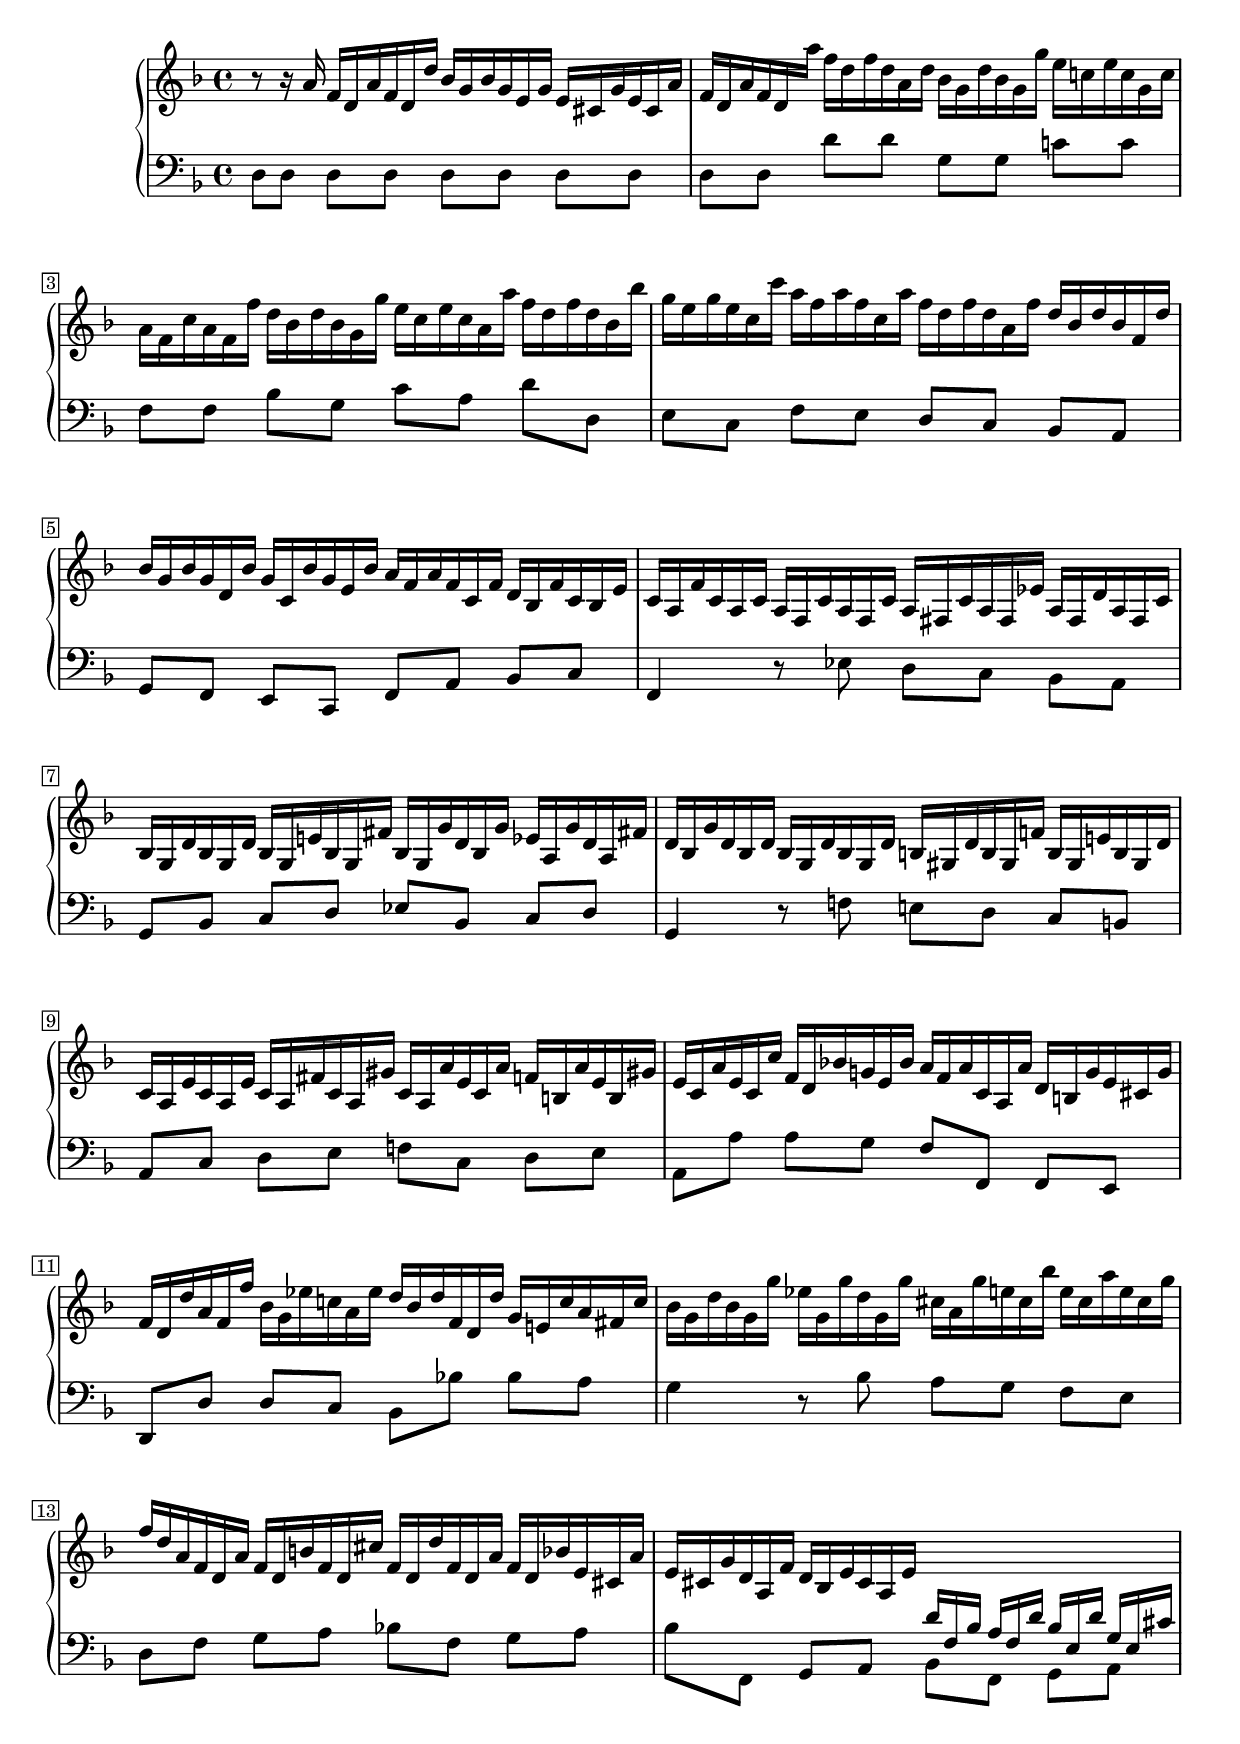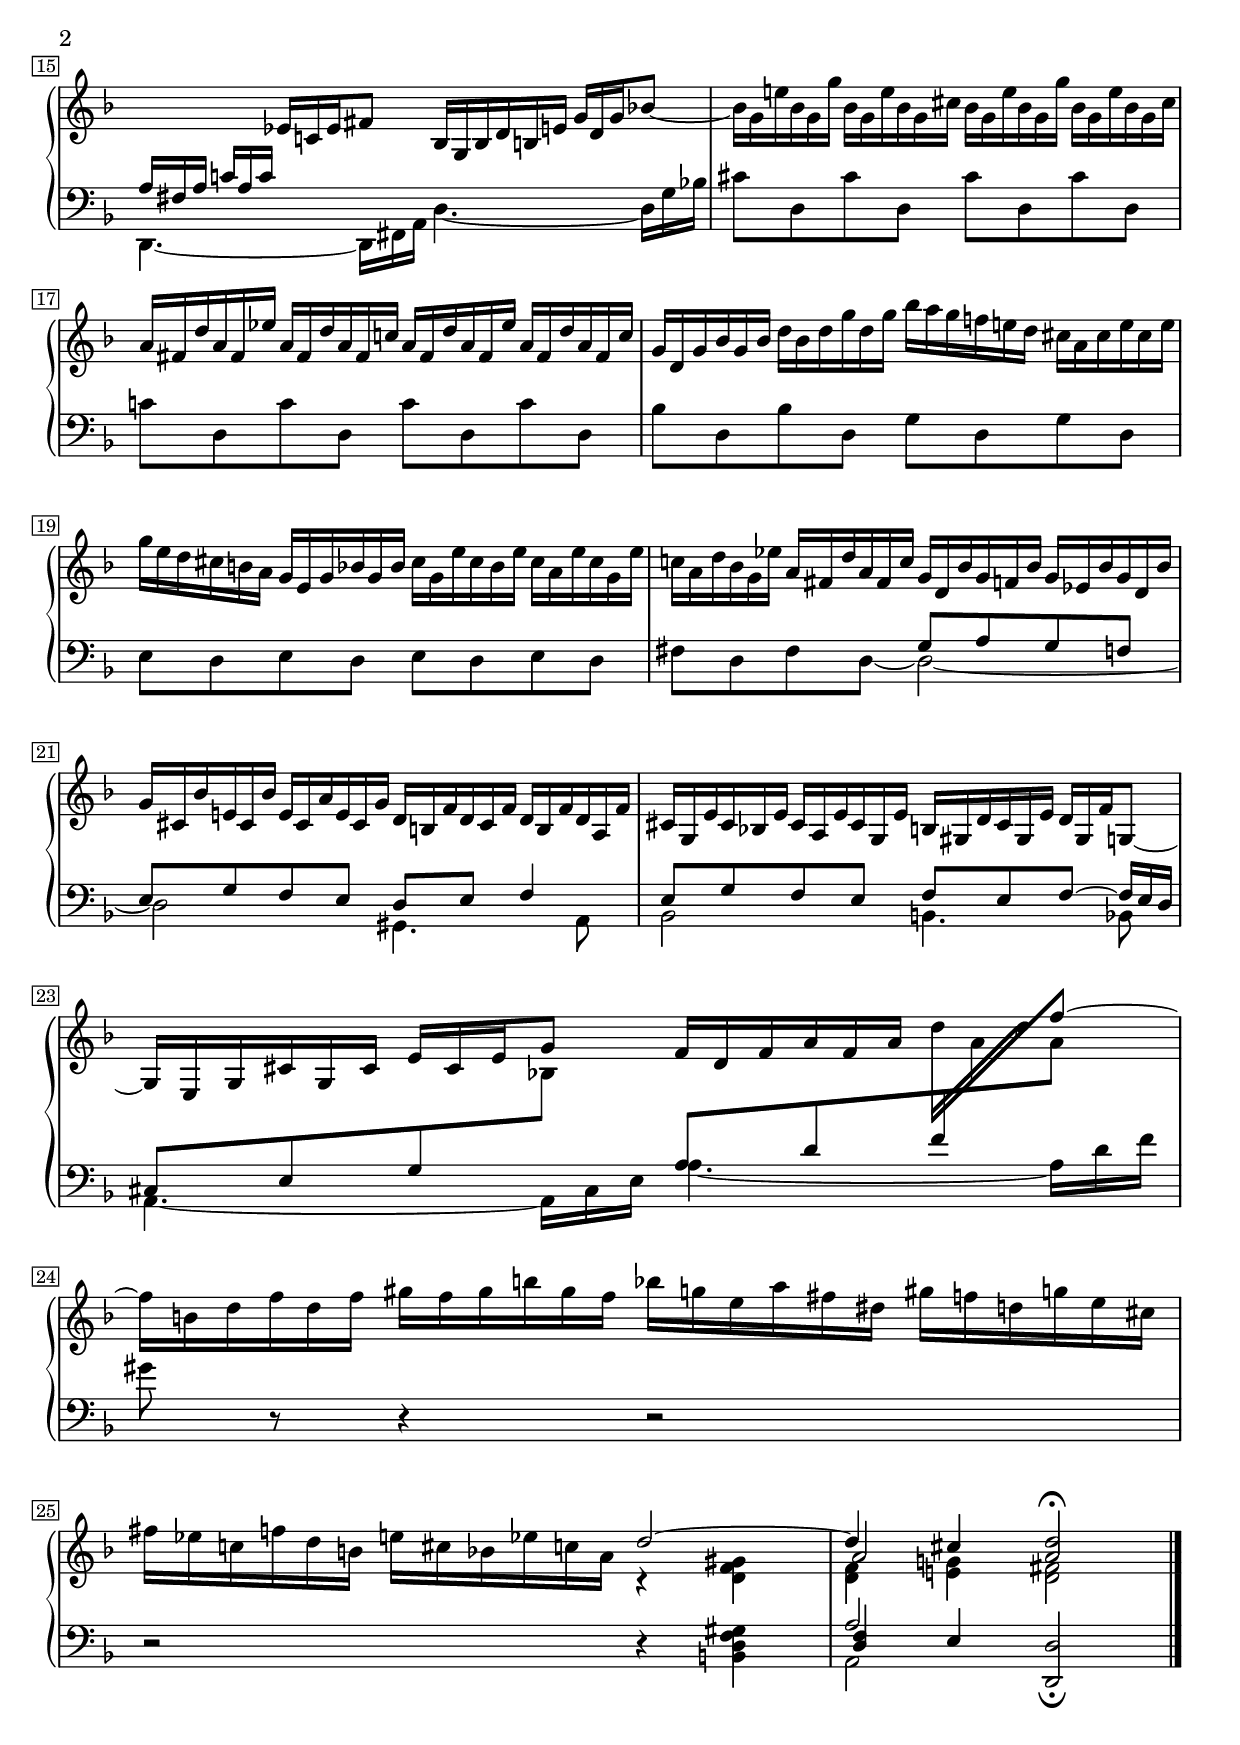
Global = {
  \key d \minor
  \time 4/4
  \include "../global.ly"
}

Soprano = \context Voice = "one" \relative c' {
  \voiceOne
  \stemNeutral\tieNeutral
  \override MultiMeasureRest.staff-position = #0
  \override Rest.staff-position = #0
  \label #'Praeludium06
  \set Voice.beamExceptions = #'()
  \set Voice.beatBase = #1/8
  \set Voice.beatStructure = 1,1,1,1,1,1,1,1
  %1
  | r8 r16 a'16
    \scaleDurations 2/3 {
      f16 d a'  f d d'  bes g bes  g e g  e cis g'  e cis a'
  |   f d a'  f d \once\stemDown a''  f d f  d a d  bes g d'  bes g g'  e c! e  c g c
  |   a f c'  a f f'  d bes d  bes g g'  e c e  c a a'  f d f  d bes bes'
  |   g e g  e c c'  a f a  f c a'  f d f  d a f'  d bes d  bes f d'
  %5
  |   bes g bes  g d bes'  g c, bes'  g e bes'  a f a  f c f  d bes f'  c bes e
  |   c a f'  c a c  a f c'  a f c'  a fis c'  a fis es'  a, fis d'  a fis c'
  |   bes g d'  bes g d'  bes g e'!  bes g fis'  bes, g g'  d bes g'  es a, g'  d a fis'!
  |   d bes g'  d bes d  bes g d'  bes g d'  b gis d'  b gis f'!  b, gis e'!  b gis d'
  |   c a e'  c a e'  c a fis'  c a gis'  c, a a'  e c a'  f! b, a'  e b gis'!
  %10
  |   e c a'  e c c'  f, d bes'!  g! e bes'  a f a  c, a a'  d, b g'  e cis g'
  |   f d d'  a f f'  bes, g es'  c! a es'  d bes d  f, d d'  g, e! c'  a fis c'
  |   bes g d'  bes g g'  es g, g'  d g, g'  cis, a g'  e cis bes'  e, cis a'  e cis g'
  |   f d a  f d a'  f d b'  f d cis'  f, d d'  f, d a'  f d bes'  e, cis a'
  |   e cis g'  d a f'  d bes e  cis a e'
      \change Staff = "lower" \voiceThree d f, bes  a[ f d']  bes e, d'  g,[ e cis']
  %15
  |   a fis a  c![ a c]
      \change Staff = "upper" \voiceOne \stemNeutral\tieNeutral
      es c es  fis8*3/2  bes,16 g bes  d b e  g d g bes8*3/2~
  |   bes16 g e'!  bes g g'  bes, g e'  bes g cis  bes g e'  bes g g'  bes, g e'  bes g cis
  |   a fis d'  a fis es'  a, fis d'  a fis c'!  a fis d'  a fis es'  a, fis d'  a fis c'
  |   g d g  bes g bes  d bes d  g d g  bes a g  f! e! d  cis a cis  e cis e
  |   g e d  cis b a  g e g  bes g bes  cis g e' cis bes e  cis a e' cis g e'
  %20
  |   c! a d  bes g es'  a, fis d'  a fis c'  g d bes'  g f bes  g es bes'  g d bes'
  |   g cis, bes'  e, cis bes'  e, cis a'  e cis g'  d b f'  d cis f  d b f'  d a f'
  |   cis g e'  cis bes! e  cis a e'  cis g e'  b gis d'  cis gis e'  d gis, f'  g,8*3/2~
  |   g16 e g  cis g cis  e cis e  g8*3/2  f16 d f  a f a  d a d  \once\stemUp f8*3/2~
  |   f16 b, d  f d f  gis f gis  b gis f  bes g e  a fis dis  gis f d  g e cis
  %25
  |   fis es c!  f d b  e cis bes  es c a  \stemUp\tieUp d2*3/2~
    }
  | d4 cis <a d>2\fermata
    \fine
}

Alto = \context Voice = "two" \relative c'' {
  \voiceTwo
  \stemDown\tieDown
  \override Rest.staff-position = #0
  %1
  | s1*24
  | s2 c,4\rest <d f gis>
  | << {
      \stemDown <d f>4 <e! g!> <d fis>2
    } \\ {
      \stemUp \shiftOn a'2 s
    } >>
}

Tenor = \context Voice = "three" \relative c' {
  \voiceThree
  \stemUp\tieUp
  \override Rest.staff-position = #0
  \omit TupletNumber
  %1
  | s1*19
  | s2 g8 a g f
  | e g f e d e f4
  | e8 g f e f[ e f~] \tuplet 3/2 { f16 e d }
  | cis8[ e g
    \change Staff = "upper" \voiceTwo
    bes]
    \change Staff = "lower" \voiceThree
    a[ d f
    \change Staff = "upper" \voiceTwo
    a]
  | \change Staff = "lower" \voiceThree
    s1*2
  %26
  | << {
      \stemUp \shiftOn <d,, f>4 e s2
    } \\ {
      \stemUp a2 s
    } >>
}

Bass = \context Voice = "four" \relative c {
  \voiceFour
  \stemNeutral\tieNeutral
  \override MultiMeasureRest.staff-position = #0
  \override Rest.staff-position = #0
  \set Voice.beamExceptions = #'()
  \set Voice.beatBase = #1/4
  \set Voice.beatStructure = 1,1,1,1
  \omit TupletNumber
  %1
  | d8 d d d  d d d d
  | d d d' d  g, g c c
  | f, f bes g  c a d d,
  | e c f e  d c bes a
  %5
  | g f e c  f a bes c
  | f,4 r8 \stemDown es'  d c bes a
  | \stemNeutral g bes c d  es bes c d
  | g,4 r8 f'!  e! d c b
  | a c d e  f! c d e
  %10
  | a, a' a g  f f, f e
  | d d' d c  bes bes' bes a
  | g4 r8 bes  a g f e
  | d f g a  bes f g a
  | bes f, g a  \stemDown\tieDown bes f g a
  %15
  | d,4.~ \tuplet 3/2 { d16 fis a } d4.~ \tuplet 3/2 { d16 g bes }
  | \unset Voice.beamExceptions
    \unset Voice.beatBase
    \unset Voice.beatStructure
    \repeat unfold 2 { cis8 d, cis' d, }
  | \repeat unfold 2 { c' d, c' d, }
  | bes'8 d, bes' d,  g d g d
  | e8 d e d  e d e d
  %20
  | fis8 d fis d~ d2~
  | d2 gis,4. a8
  | bes2 b4. bes8
  | a4.~ \tuplet 3/2 { a16 cis e } a4.~ \tuplet 3/2 { a16 d f }
  | gis8 r r4 r2
  %25
  | r2 r4 <b,, d f gis>
  | a2 \stemNeutral <d, d'>\fermata
    \fine
}

\score {
  \new PianoStaff
  <<
    \accidentalStyle Score.piano
    \context Staff = "upper" <<
      \set Staff.midiInstrument = #"acoustic grand"
      \Global
      \clef treble
      \Soprano
      \Alto
    >>
    \context Staff = "lower" <<
      \set Staff.midiInstrument = #"acoustic grand"
      \Global
      \clef bass
      \Tenor
      \Bass
    >>
  >>
  \header {
    composer = ##f % "Johann Sebastian Bach"
    opus = ##f % "BWV 851"
    title = \markup { "Praeludium VI." }
    subtitle = ##f
  }
  \layout {
    \context {
      \PianoStaff
      \override Parentheses.font-size = #-2
      \override TextScript.font-shape = #'italic
      \override TextScript.font-size = #-1
    }
  }
  \midi {
    \tempo 4 = 76
  }
}
